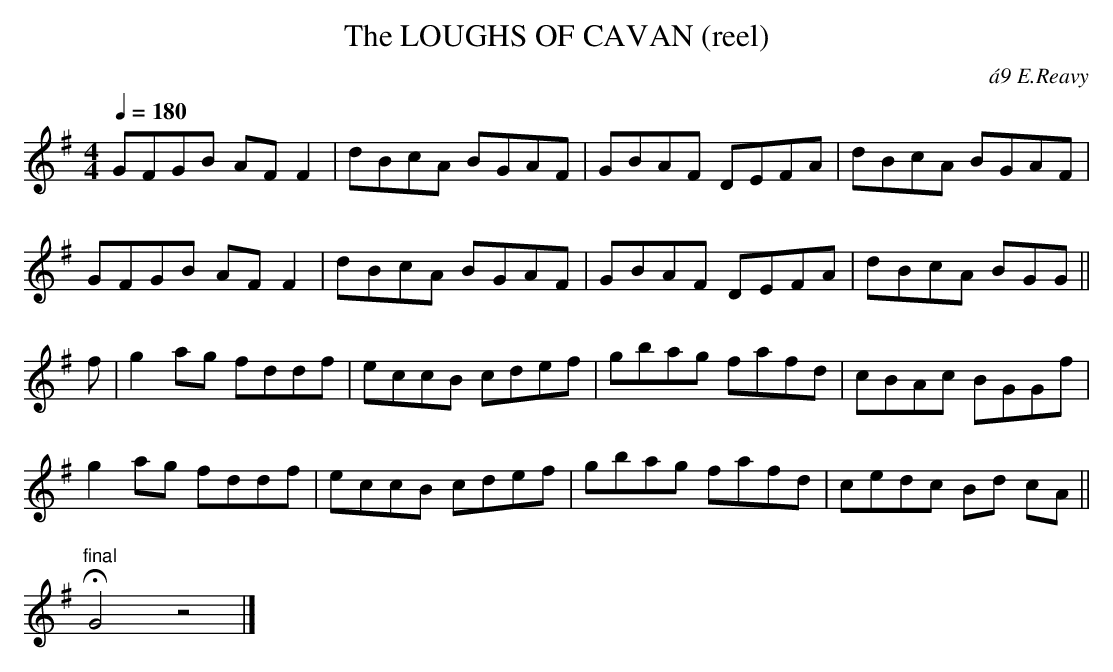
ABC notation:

X:1
T:LOUGHS OF CAVAN (reel), The
C:\'a9 E.Reavy
Y:"allegro moderato"
Q:1/4=180
M:4/4
L:1/8
K:G
GFGB AFF2|dBcA BGAF|GBAF DEFA|dBcA BGAF|
GFGB AFF2|dBcA BGAF|GBAF DEFA|dBcA BGG||
f|g2 ag fddf|eccB cdef|gbag fafd|cBAc BGGf|
g2 ag fddf|eccB cdef|gbag fafd|cedc Bd cA||
"final" HG4z4|]
